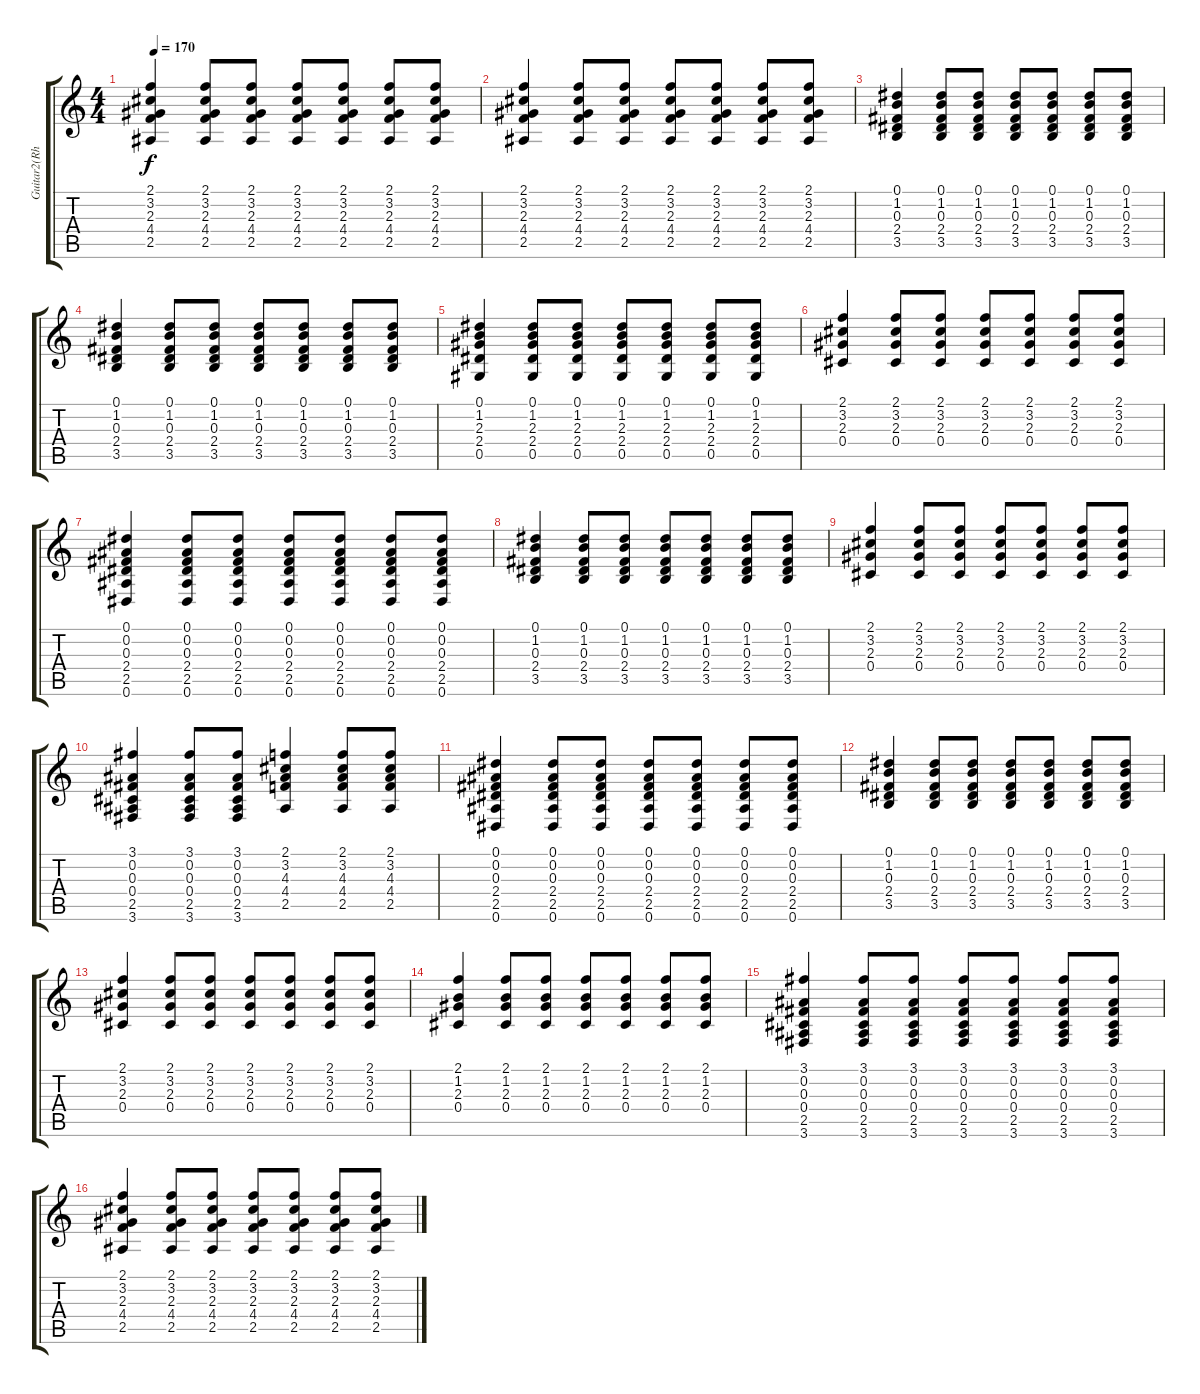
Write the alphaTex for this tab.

\track ("Guitar2(Rhythm)" "Guitar2(Rh") {instrument distortionguitar}
\staff {score tabs}
\tuning (Eb4 Bb3 Gb3 Db3 Ab2 Eb2) {hide}
\ts (4 4)
\tempo 170
\clef g2
\ks c
(2.1 3.2 2.3 4.4 2.5).4{dy f} (2.1 3.2 2.3 4.4 2.5).8 (2.1 3.2 2.3 4.4 2.5).8 (2.1 3.2 2.3 4.4 2.5).8 (2.1 3.2 2.3 4.4 2.5).8 (2.1 3.2 2.3 4.4 2.5).8 (2.1 3.2 2.3 4.4 2.5).8 |
(2.1 3.2 2.3 4.4 2.5).4 (2.1 3.2 2.3 4.4 2.5).8 (2.1 3.2 2.3 4.4 2.5).8 (2.1 3.2 2.3 4.4 2.5).8 (2.1 3.2 2.3 4.4 2.5).8 (2.1 3.2 2.3 4.4 2.5).8 (2.1 3.2 2.3 4.4 2.5).8 |
(0.1 1.2 0.3 2.4 3.5).4 (0.1 1.2 0.3 2.4 3.5).8 (0.1 1.2 0.3 2.4 3.5).8 (0.1 1.2 0.3 2.4 3.5).8 (0.1 1.2 0.3 2.4 3.5).8 (0.1 1.2 0.3 2.4 3.5).8 (0.1 1.2 0.3 2.4 3.5).8 |
(0.1 1.2 0.3 2.4 3.5).4 (0.1 1.2 0.3 2.4 3.5).8 (0.1 1.2 0.3 2.4 3.5).8 (0.1 1.2 0.3 2.4 3.5).8 (0.1 1.2 0.3 2.4 3.5).8 (0.1 1.2 0.3 2.4 3.5).8 (0.1 1.2 0.3 2.4 3.5).8 |
(0.1 1.2 2.3 2.4 0.5).4 (0.1 1.2 2.3 2.4 0.5).8 (0.1 1.2 2.3 2.4 0.5).8 (0.1 1.2 2.3 2.4 0.5).8 (0.1 1.2 2.3 2.4 0.5).8 (0.1 1.2 2.3 2.4 0.5).8 (0.1 1.2 2.3 2.4 0.5).8 |
(2.1 3.2 2.3 0.4).4 (2.1 3.2 2.3 0.4).8 (2.1 3.2 2.3 0.4).8 (2.1 3.2 2.3 0.4).8 (2.1 3.2 2.3 0.4).8 (2.1 3.2 2.3 0.4).8 (2.1 3.2 2.3 0.4).8 |
(0.1 0.2 0.3 2.4 2.5 0.6).4 (0.1 0.2 0.3 2.4 2.5 0.6).8 (0.1 0.2 0.3 2.4 2.5 0.6).8 (0.1 0.2 0.3 2.4 2.5 0.6).8 (0.1 0.2 0.3 2.4 2.5 0.6).8 (0.1 0.2 0.3 2.4 2.5 0.6).8 (0.1 0.2 0.3 2.4 2.5 0.6).8 |
(0.1 1.2 0.3 2.4 3.5).4 (0.1 1.2 0.3 2.4 3.5).8 (0.1 1.2 0.3 2.4 3.5).8 (0.1 1.2 0.3 2.4 3.5).8 (0.1 1.2 0.3 2.4 3.5).8 (0.1 1.2 0.3 2.4 3.5).8 (0.1 1.2 0.3 2.4 3.5).8 |
(2.1 3.2 2.3 0.4).4 (2.1 3.2 2.3 0.4).8 (2.1 3.2 2.3 0.4).8 (2.1 3.2 2.3 0.4).8 (2.1 3.2 2.3 0.4).8 (2.1 3.2 2.3 0.4).8 (2.1 3.2 2.3 0.4).8 |
(3.1 0.2 0.3 0.4 2.5 3.6).4 (3.1 0.2 0.3 0.4 2.5 3.6).8 (3.1 0.2 0.3 0.4 2.5 3.6).8 (2.1 3.2 4.3 4.4 2.5).4 (2.1 3.2 4.3 4.4 2.5).8 (2.1 3.2 4.3 4.4 2.5).8 |
(0.1 0.2 0.3 2.4 2.5 0.6).4 (0.1 0.2 0.3 2.4 2.5 0.6).8 (0.1 0.2 0.3 2.4 2.5 0.6).8 (0.1 0.2 0.3 2.4 2.5 0.6).8 (0.1 0.2 0.3 2.4 2.5 0.6).8 (0.1 0.2 0.3 2.4 2.5 0.6).8 (0.1 0.2 0.3 2.4 2.5 0.6).8 |
(0.1 1.2 0.3 2.4 3.5).4 (0.1 1.2 0.3 2.4 3.5).8 (0.1 1.2 0.3 2.4 3.5).8 (0.1 1.2 0.3 2.4 3.5).8 (0.1 1.2 0.3 2.4 3.5).8 (0.1 1.2 0.3 2.4 3.5).8 (0.1 1.2 0.3 2.4 3.5).8 |
(2.1 3.2 2.3 0.4).4 (2.1 3.2 2.3 0.4).8 (2.1 3.2 2.3 0.4).8 (2.1 3.2 2.3 0.4).8 (2.1 3.2 2.3 0.4).8 (2.1 3.2 2.3 0.4).8 (2.1 3.2 2.3 0.4).8 |
(2.1 1.2 2.3 0.4).4 (2.1 1.2 2.3 0.4).8 (2.1 1.2 2.3 0.4).8 (2.1 1.2 2.3 0.4).8 (2.1 1.2 2.3 0.4).8 (2.1 1.2 2.3 0.4).8 (2.1 1.2 2.3 0.4).8 |
(3.1 0.2 0.3 0.4 2.5 3.6).4 (3.1 0.2 0.3 0.4 2.5 3.6).8 (3.1 0.2 0.3 0.4 2.5 3.6).8 (3.1 0.2 0.3 0.4 2.5 3.6).8 (3.1 0.2 0.3 0.4 2.5 3.6).8 (3.1 0.2 0.3 0.4 2.5 3.6).8 (3.1 0.2 0.3 0.4 2.5 3.6).8 |
(2.1 3.2 2.3 4.4 2.5).4 (2.1 3.2 2.3 4.4 2.5).8 (2.1 3.2 2.3 4.4 2.5).8 (2.1 3.2 2.3 4.4 2.5).8 (2.1 3.2 2.3 4.4 2.5).8 (2.1 3.2 2.3 4.4 2.5).8 (2.1 3.2 2.3 4.4 2.5).8
